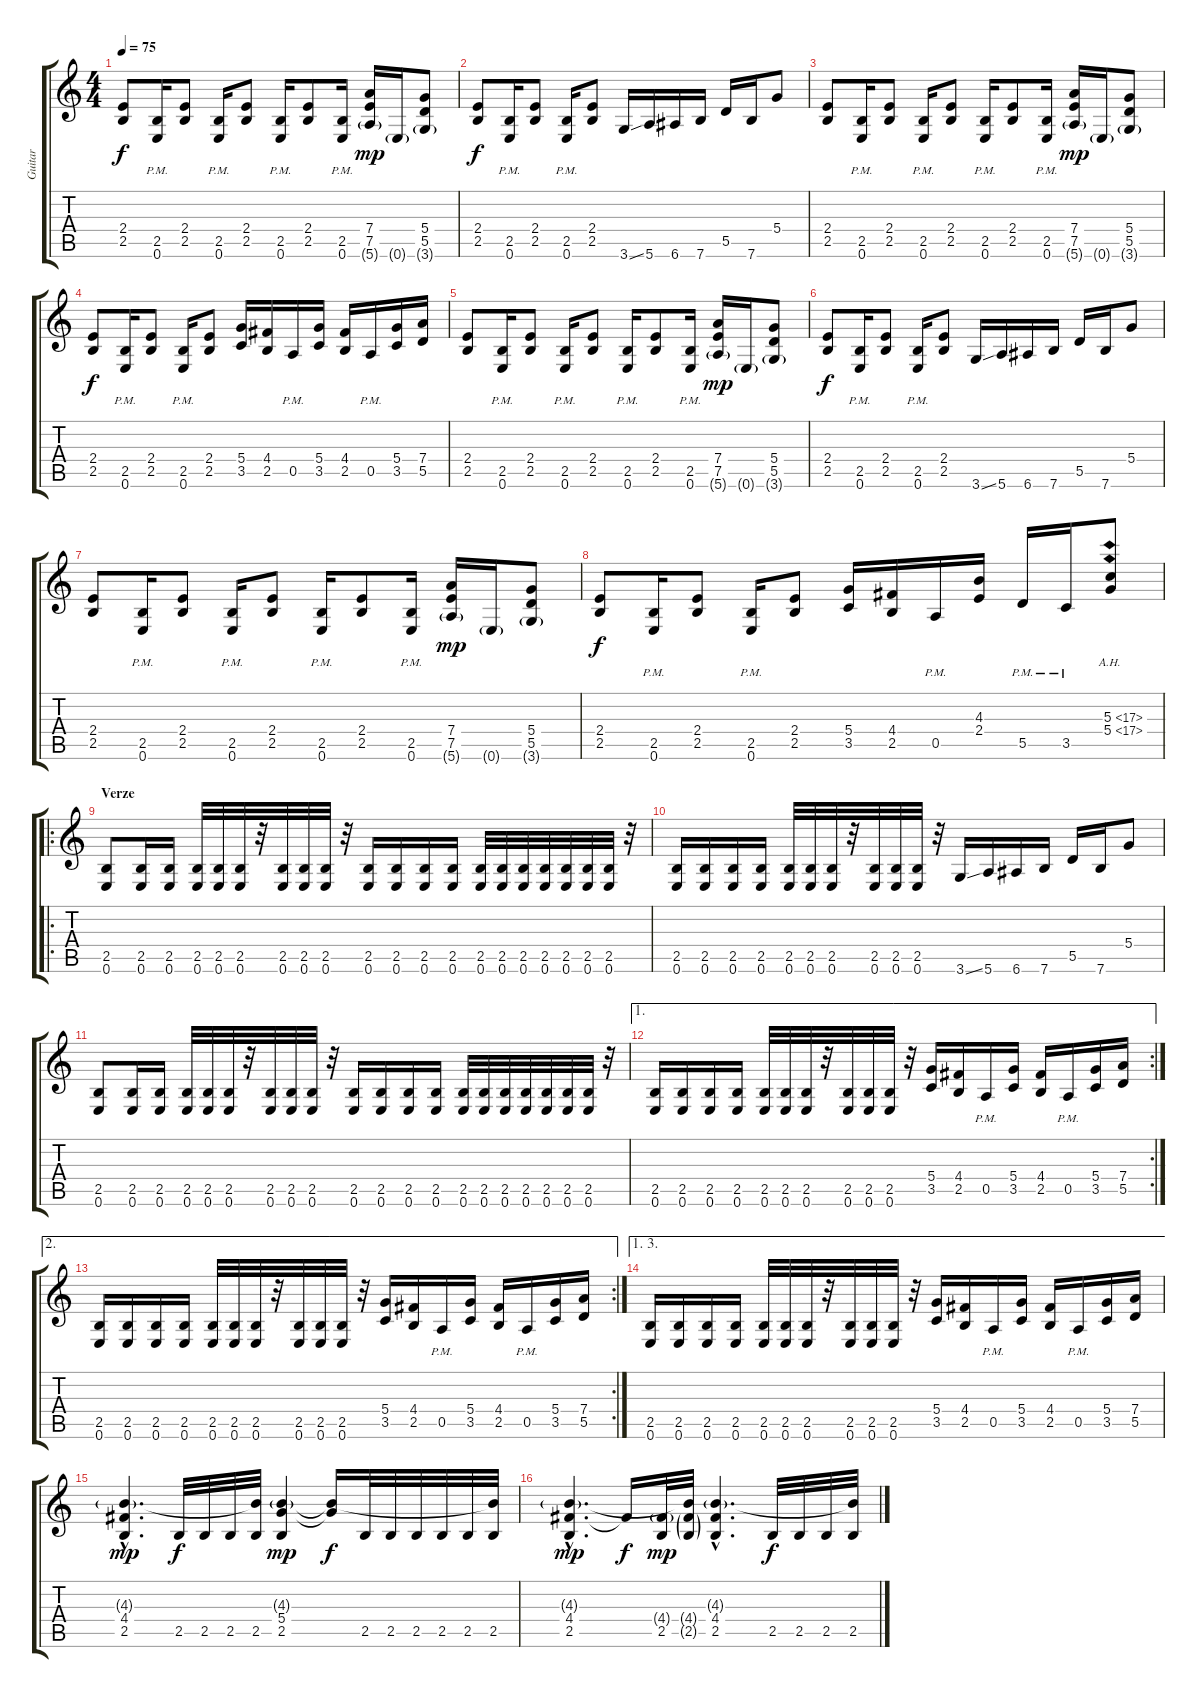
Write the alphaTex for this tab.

\track ("Guitar" "Guitar") {instrument overdrivenguitar}
\staff {score tabs}
\tuning (E4 B3 G3 D3 A2 E2) {hide}
\ts (4 4)
\tempo 75
\clef g2
\ks c
(2.4 2.5).8{dy f instrument overdrivenguitar} (2.5{pm} 0.6).16 (2.4 2.5).8 (2.5{pm} 0.6).16 (2.4 2.5).8 (2.5{pm} 0.6).16 (2.4 2.5).8 (2.5{pm} 0.6).16 (7.4 7.5 5.6{g}).16{dy mp} 0.6{g}.16 (5.4 5.5 3.6{g}).8 |
(2.4 2.5).8{dy f} (2.5{pm} 0.6).16 (2.4 2.5).8 (2.5{pm} 0.6).16 (2.4 2.5).8 3.6{ss}.16 5.6.16 6.6.16 7.6.16 5.5.16 7.6.16 5.4.8 |
(2.4 2.5).8 (2.5{pm} 0.6).16 (2.4 2.5).8 (2.5{pm} 0.6).16 (2.4 2.5).8 (2.5{pm} 0.6).16 (2.4 2.5).8 (2.5{pm} 0.6).16 (7.4 7.5 5.6{g}).16{dy mp} 0.6{g}.16 (5.4 5.5 3.6{g}).8 |
(2.4 2.5).8{dy f} (2.5{pm} 0.6).16 (2.4 2.5).8 (2.5{pm} 0.6).16 (2.4 2.5).8 (5.4 3.5).16 (4.4 2.5).16 0.5{pm}.16 (5.4 3.5).16 (4.4 2.5).16 0.5{pm}.16 (5.4 3.5).16 (7.4 5.5).16 |
(2.4 2.5).8 (2.5{pm} 0.6).16 (2.4 2.5).8 (2.5{pm} 0.6).16 (2.4 2.5).8 (2.5{pm} 0.6).16 (2.4 2.5).8 (2.5{pm} 0.6).16 (7.4 7.5 5.6{g}).16{dy mp} 0.6{g}.16 (5.4 5.5 3.6{g}).8 |
(2.4 2.5).8{dy f} (2.5{pm} 0.6).16 (2.4 2.5).8 (2.5{pm} 0.6).16 (2.4 2.5).8 3.6{ss}.16 5.6.16 6.6.16 7.6.16 5.5.16 7.6.16 5.4.8 |
(2.4 2.5).8 (2.5{pm} 0.6).16 (2.4 2.5).8 (2.5{pm} 0.6).16 (2.4 2.5).8 (2.5{pm} 0.6).16 (2.4 2.5).8 (2.5{pm} 0.6).16 (7.4 7.5 5.6{g}).16{dy mp} 0.6{g}.16 (5.4 5.5 3.6{g}).8 |
(2.4 2.5).8{dy f} (2.5{pm} 0.6).16 (2.4 2.5).8 (2.5{pm} 0.6).16 (2.4 2.5).8 (5.4 3.5).16 (4.4 2.5).16 0.5{pm}.16 (4.3 2.4).16 5.5{pm}.16 3.5{pm}.16 (5.3{ah 12} 5.4{ah 12}).8 |
\ro
\section ("" "Verze")
(2.5 0.6).8 (2.5 0.6).16 (2.5 0.6).16 (2.5 0.6).32 (2.5 0.6).32 (2.5 0.6).32 r.32 (2.5 0.6).32 (2.5 0.6).32 (2.5 0.6).32 r.32 (2.5 0.6).16 (2.5 0.6).16 (2.5 0.6).16 (2.5 0.6).16 (2.5 0.6).32 (2.5 0.6).32 (2.5 0.6).32 (2.5 0.6).32 (2.5 0.6).32 (2.5 0.6).32 (2.5 0.6).32 r.32 |
(2.5 0.6).16 (2.5 0.6).16 (2.5 0.6).16 (2.5 0.6).16 (2.5 0.6).32 (2.5 0.6).32 (2.5 0.6).32 r.32 (2.5 0.6).32 (2.5 0.6).32 (2.5 0.6).32 r.32 3.6{ss}.16 5.6.16 6.6.16 7.6.16 5.5.16 7.6.16 5.4.8 |
(2.5 0.6).8 (2.5 0.6).16 (2.5 0.6).16 (2.5 0.6).32 (2.5 0.6).32 (2.5 0.6).32 r.32 (2.5 0.6).32 (2.5 0.6).32 (2.5 0.6).32 r.32 (2.5 0.6).16 (2.5 0.6).16 (2.5 0.6).16 (2.5 0.6).16 (2.5 0.6).32 (2.5 0.6).32 (2.5 0.6).32 (2.5 0.6).32 (2.5 0.6).32 (2.5 0.6).32 (2.5 0.6).32 r.32 |
\ae 1
\rc 2
(2.5 0.6).16 (2.5 0.6).16 (2.5 0.6).16 (2.5 0.6).16 (2.5 0.6).32 (2.5 0.6).32 (2.5 0.6).32 r.32 (2.5 0.6).32 (2.5 0.6).32 (2.5 0.6).32 r.32 (5.4 3.5).16 (4.4 2.5).16 0.5{pm}.16 (5.4 3.5).16 (4.4 2.5).16 0.5{pm}.16 (5.4 3.5).16 (7.4 5.5).16 |
\ae 2
\rc 2
(2.5 0.6).16 (2.5 0.6).16 (2.5 0.6).16 (2.5 0.6).16 (2.5 0.6).32 (2.5 0.6).32 (2.5 0.6).32 r.32 (2.5 0.6).32 (2.5 0.6).32 (2.5 0.6).32 r.32 (5.4 3.5).16 (4.4 2.5).16 0.5{pm}.16 (5.4 3.5).16 (4.4 2.5).16 0.5{pm}.16 (5.4 3.5).16 (7.4 5.5).16 |
\ae (1 3)
(2.5 0.6).16 (2.5 0.6).16 (2.5 0.6).16 (2.5 0.6).16 (2.5 0.6).32 (2.5 0.6).32 (2.5 0.6).32 r.32 (2.5 0.6).32 (2.5 0.6).32 (2.5 0.6).32 r.32 (5.4 3.5).16 (4.4 2.5).16 0.5{pm}.16 (5.4 3.5).16 (4.4 2.5).16 0.5{pm}.16 (5.4 3.5).16 (7.4 5.5).16 |
(4.3{g hac} 4.4{hac} 2.5{hac}).4{d dy mp} 2.5.32{dy f} 2.5.32 2.5.32 (4.3{t} 2.5).32 (4.3{g} 5.4 2.5).4{dy mp} (4.3{t} 5.4{t}).16{dy f} 2.5.32 2.5.32 2.5.32 2.5.32 2.5.32 (4.3{t} 2.5).32 |
(4.3{g hac} 4.4{hac} 2.5{hac}).4{d dy mp} 4.4{t}.16{dy f} (4.4{g} 2.5).32{dy mp} (4.3{t} 4.4{g} 2.5{g}).32 (4.3{g hac} 4.4{hac} 2.5{hac}).4{d} 2.5.32{dy f} 2.5.32 2.5.32 (4.3{t} 2.5).32
